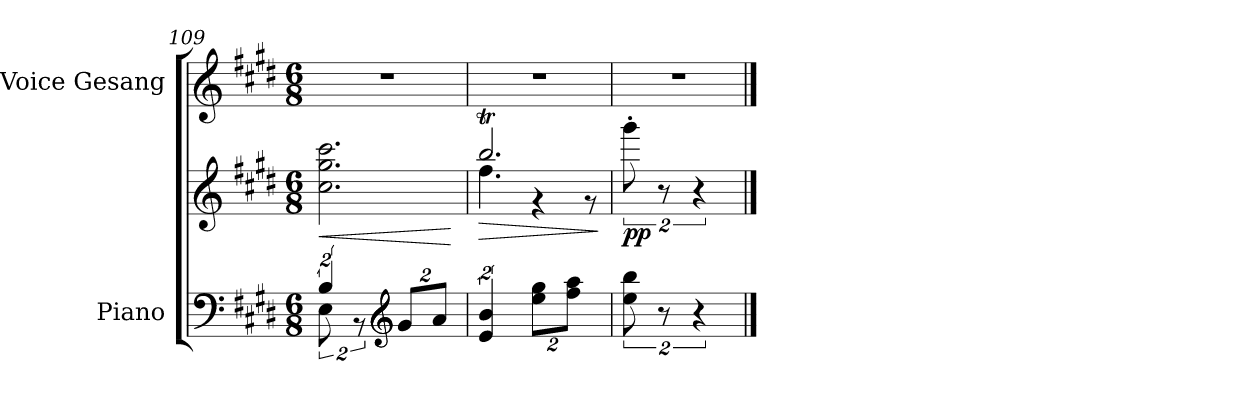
**kern	**kern	**dynam	**kern
*part2	*part2	*part2	*part1
*staff3	*staff2	*staff2/3	*staff1
*I"Piano	*	*	*I"Voice Gesang
*I'Pno	*	*	*
*clefF4	*clefG2	*	*clefG2
*k[f#c#g#d#]	*k[f#c#g#d#]	*	*k[f#c#g#d#]
*M6/8	*M6/8	*	*M6/8
=109	=109	=109	=109
*^	*	*	*
!	!	!	!LO:HP:b	!
8%3B/	16%3E\	2.cc#\ 2.gg#\ 2.ccc#\	<	2.r
.	16%3r	.	.	.
*clefG2	*	*	*	*
16%3g#/L	8%3ryy	.	.	.
16%3a/J	.	.	.	.
*v	*v	*	*	*
.	.	[	.
=110	=110	=110	=110
!	!	!LO:HP:b	!
*	*^	*	*
8%3e/ 8%3b/	2.bbT/	4.ff#\	>	2.r
16%3ee\ 16%3gg#\L	.	4r	.	.
16%3ff#\ 16%3aa\J	.	.	.	.
.	.	8r	.	.
*	*v	*v	*	*
.	.	]	.
=111	=111	=111	=111
!	!	!LO:DY:b	!
16%3ee\ 16%3bb\	16%3ggg#'\	pp	2.r
16%3r	16%3r	.	.
8%3r	8%3r	.	.
==	==	==	==
*-	*-	*-	*-
